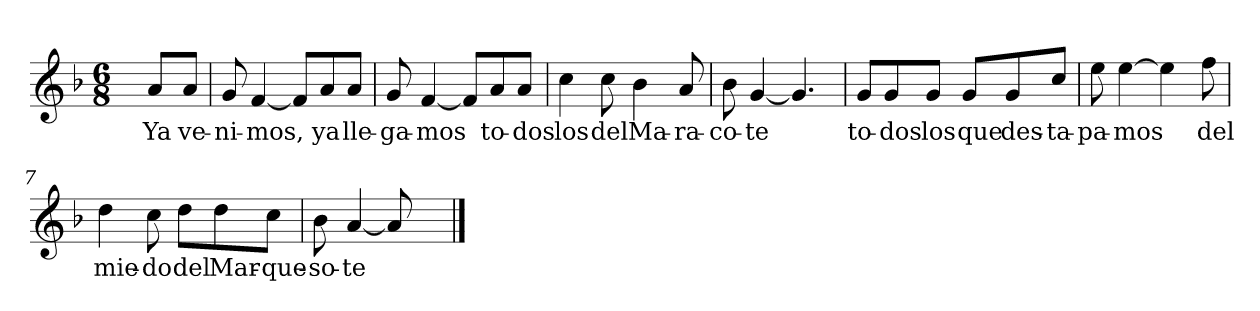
**kern	**text
*part1	*part1
*staff1	*staff1
*clefG2	*
*k[b-]	*
*F:	*
*M6/8	*
=	=
8ryy	.
8ai/L	Ya
8ai/J	ve-
=1	=1
8gi/	-ni-
[4fi/	-mos,
8fi/L]	.
8ai/	ya
8ai/J	lle-
=2	=2
8gi/	-ga-
[4fi/	-mos
8fi/L]	.
8ai/	to-
8ai/J	-dos
=3	=3
4cci\	los
8cci\	del
4b-i\	Ma-
8ai/	-ra-
=4	=4
8b-i\	-co-
[4gi/	-te
4.gi/]	.
!!LO:LB:g=z
=5	=5
8gi/L	to-
8gi/	-dos
8gi/J	los
8gi/L	que
8gi/	des-
8cci/J	-ta-
=6	=6
8eei\	-pa-
[4eei\	-mos
4eei\]	.
8ffi\	del
=7	=7
4ddi\	mie-
8cci\	-do
8ddi\L	del
8ddi\	Mar-
8cci\J	-que-
=8	=8
8b-i\	-so-
[4ai/	-te
8ai/]	.
4Reyy	.
==	==
*-	*-
